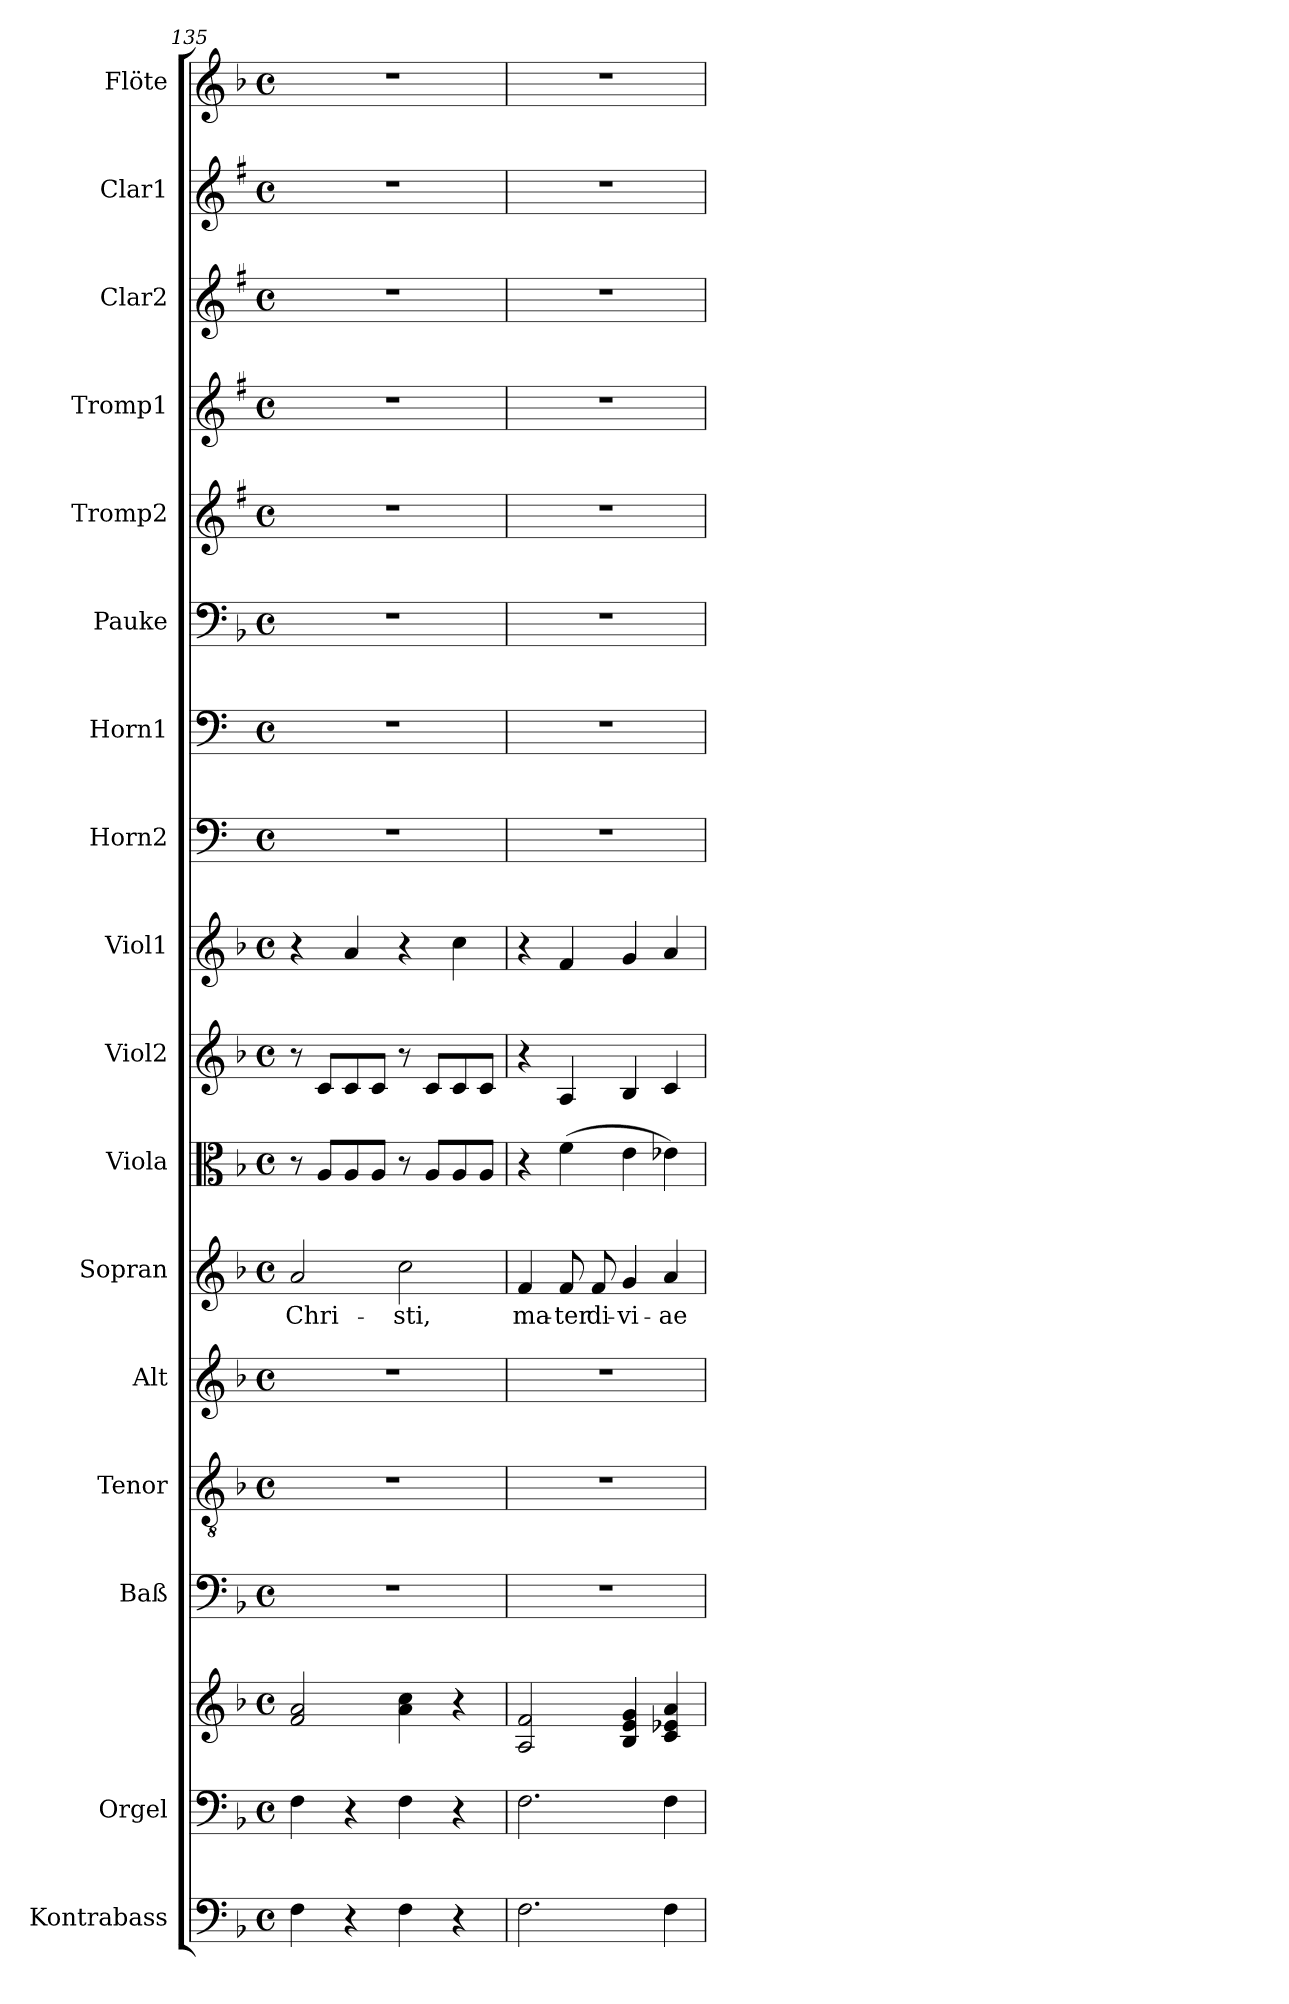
**kern	**kern	**kern	**kern	**kern	**kern	**kern	**text	**kern	**kern	**kern	**kern	**kern	**kern	**kern	**kern	**kern	**kern	**kern
*part17	*part16	*part16	*part15	*part14	*part13	*part12	*part12	*part11	*part10	*part9	*part8	*part7	*part6	*part5	*part4	*part3	*part2	*part1
*staff18	*staff17	*staff16	*staff15	*staff14	*staff13	*staff12	*staff12	*staff11	*staff10	*staff9	*staff8	*staff7	*staff6	*staff5	*staff4	*staff3	*staff2	*staff1
*I"Kontrabass	*I"Orgel	*	*I"Baß	*I"Tenor	*I"Alt	*I"Sopran	*	*I"Viola	*I"Viol2	*I"Viol1	*I"Horn2	*I"Horn1	*I"Pauke	*I"Tromp2	*I"Tromp1	*I"Clar2	*I"Clar1	*I"Flöte
*I'Kb	*	*	*I'B	*I'T	*I'A	*I'S	*	*I'Vla	*I'Vl2	*I'Vl1	*I'Hr2	*I'Hr1	*I'Pk	*I'Tr2	*I'Tr1	*I'Cl2	*I'Cl1	*I'Fl
*clefF4	*clefF4	*clefG2	*clefF4	*clefGv2	*clefG2	*clefG2	*	*clefC3	*clefG2	*clefG2	*clefF4	*clefF4	*clefF4	*clefG2	*clefG2	*clefG2	*clefG2	*clefG2
*ITrd7c12	*	*	*	*	*	*	*	*	*	*	*ITrd4c7	*ITrd4c7	*	*ITrd1c2	*ITrd1c2	*ITrd1c2	*ITrd1c2	*
*k[b-]	*k[b-]	*k[b-]	*k[b-]	*k[b-]	*k[b-]	*k[b-]	*	*k[b-]	*k[b-]	*k[b-]	*k[b-]	*k[b-]	*k[b-]	*k[b-]	*k[b-]	*k[b-]	*k[b-]	*k[b-]
*F:	*F:	*F:	*F:	*F:	*F:	*F:	*	*F:	*F:	*F:	*F:	*F:	*F:	*F:	*F:	*F:	*F:	*F:
*M4/4	*M4/4	*M4/4	*M4/4	*M4/4	*M4/4	*M4/4	*	*M4/4	*M4/4	*M4/4	*M4/4	*M4/4	*M4/4	*M4/4	*M4/4	*M4/4	*M4/4	*M4/4
*met(c)	*met(c)	*met(c)	*met(c)	*met(c)	*met(c)	*met(c)	*	*met(c)	*met(c)	*met(c)	*met(c)	*met(c)	*met(c)	*met(c)	*met(c)	*met(c)	*met(c)	*met(c)
=135	=135	=135	=135	=135	=135	=135	=135	=135	=135	=135	=135	=135	=135	=135	=135	=135	=135	=135
!	!	!	!	!	!	!	!LO:LY:b	!	!	!	!	!	!	!	!	!	!	!
4FF\	4F\	2f/ 2a/	1r	1r	1r	2a/	Chri-	8r	8r	4r	1r	1r	1r	1r	1r	1r	1r	1r
.	.	.	.	.	.	.	.	8A/L	8c/L	.	.	.	.	.	.	.	.	.
4r	4r	.	.	.	.	.	.	8A/	8c/	4a/	.	.	.	.	.	.	.	.
.	.	.	.	.	.	.	.	8A/J	8c/J	.	.	.	.	.	.	.	.	.
!	!	!	!	!	!	!	!LO:LY:b	!	!	!	!	!	!	!	!	!	!	!
4FF\	4F\	4a\ 4cc\	.	.	.	2cc\	-sti,	8r	8r	4r	.	.	.	.	.	.	.	.
.	.	.	.	.	.	.	.	8A/L	8c/L	.	.	.	.	.	.	.	.	.
4r	4r	4r	.	.	.	.	.	8A/	8c/	4cc\	.	.	.	.	.	.	.	.
.	.	.	.	.	.	.	.	8A/J	8c/J	.	.	.	.	.	.	.	.	.
!!LO:PB:g=z
=136	=136	=136	=136	=136	=136	=136	=136	=136	=136	=136	=136	=136	=136	=136	=136	=136	=136	=136
!	!	!	!	!	!	!	!LO:LY:b	!	!	!	!	!	!	!	!	!	!	!
2.FF\	2.F\	2A/ 2f/	1r	1r	1r	4f/	ma-	4r	4r	4r	1r	1r	1r	1r	1r	1r	1r	1r
!	!	!	!	!	!	!	!LO:LY:b	!	!	!	!	!	!	!	!	!	!	!
.	.	.	.	.	.	8f/	-ter	(>4f\	4A/	4f/	.	.	.	.	.	.	.	.
!	!	!	!	!	!	!	!LO:LY:b	!	!	!	!	!	!	!	!	!	!	!
.	.	.	.	.	.	8f/	di-	.	.	.	.	.	.	.	.	.	.	.
!	!	!	!	!	!	!	!LO:LY:b	!	!	!	!	!	!	!	!	!	!	!
.	.	4B-/ 4e/ 4g/	.	.	.	4g/	-vi-	4e\	4B-/	4g/	.	.	.	.	.	.	.	.
!	!	!	!	!	!	!	!LO:LY:b	!	!	!	!	!	!	!	!	!	!	!
4FF\	4F\	4c/ 4e-X/ 4a/	.	.	.	4a/	-ae	4e-X\)	4c/	4a/	.	.	.	.	.	.	.	.
=	=	=	=	=	=	=	=	=	=	=	=	=	=	=	=	=	=	=
*-	*-	*-	*-	*-	*-	*-	*-	*-	*-	*-	*-	*-	*-	*-	*-	*-	*-	*-
